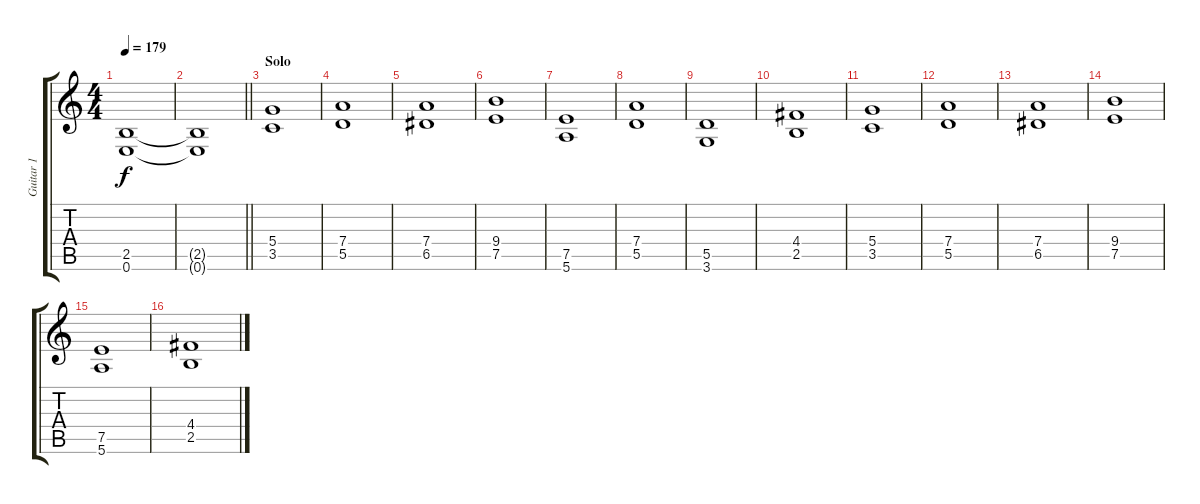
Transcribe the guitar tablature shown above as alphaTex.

\track ("Guitar 1" "Guitar 1") {instrument distortionguitar}
\staff {score tabs}
\tuning (E4 B3 G3 D3 A2 E2) {hide}
\ts (4 4)
\tempo 179
\clef g2
\ks c
(2.5 0.6).1{dy f} |
\barLineRight lightlight
(2.5{t} 0.6{t}).1 |
\section ("" "Solo")
(5.4 3.5).1{volume 14} |
(7.4 5.5).1 |
(7.4 6.5).1 |
(9.4 7.5).1 |
(7.5 5.6).1 |
(7.4 5.5).1 |
(5.5 3.6).1 |
(4.4 2.5).1 |
(5.4 3.5).1 |
(7.4 5.5).1 |
(7.4 6.5).1 |
(9.4 7.5).1 |
(7.5 5.6).1 |
(4.4 2.5).1
